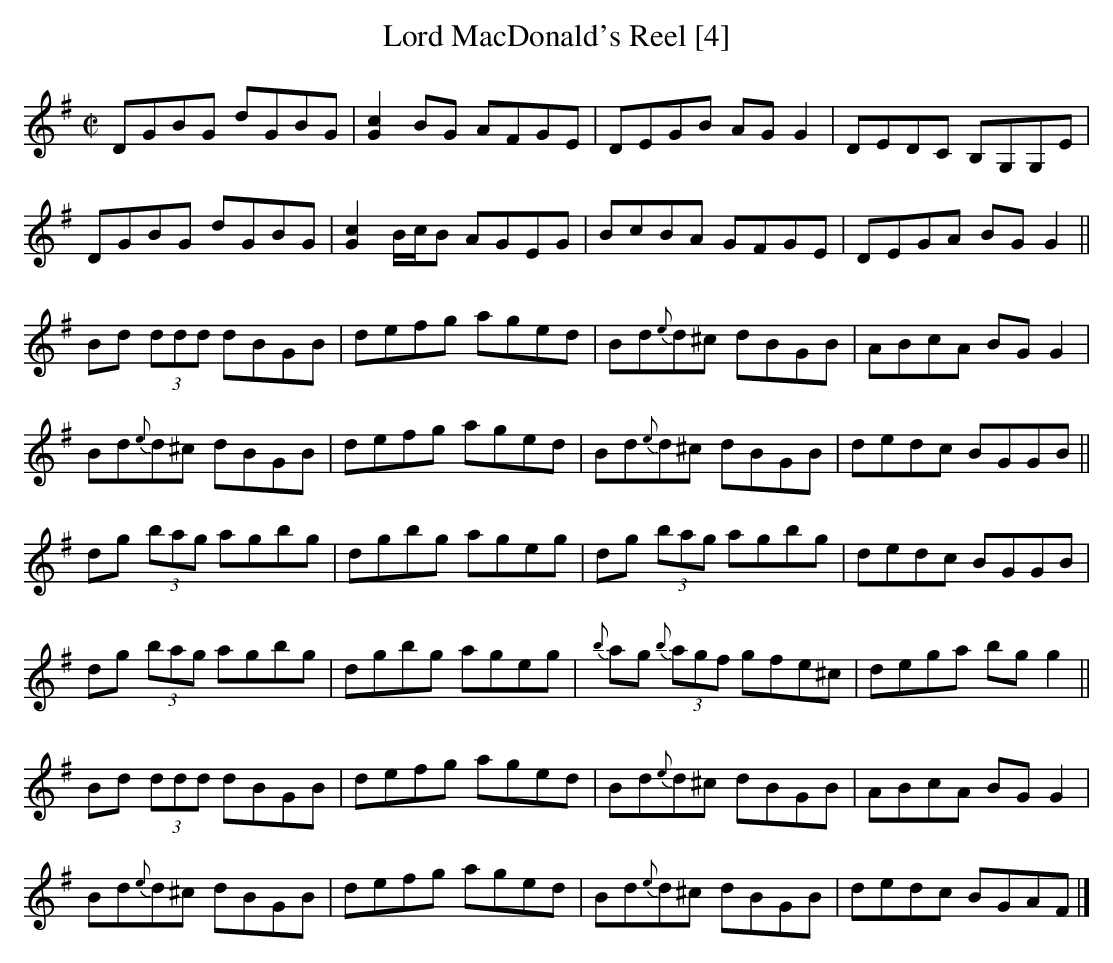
X:1
T:Lord MacDonald's Reel [4]
M:C|
L:1/8
K:G
DGBG dGBG|[G2c2]BG AFGE|DEGB AGG2|DEDC B,G,G,E|
DGBG dGBG|[G2c2] B/c/B AGEG|BcBA GFGE|DEGA BGG2||
Bd (3ddd dBGB|defg aged|Bd{e}d^c dBGB|ABcA BGG2|
Bd{e}d^c dBGB|defg aged|Bd{e}d^c dBGB|dedc BGGB||
dg (3bag agbg|dgbg ageg|dg (3bag agbg|dedc BGGB|
dg (3bag agbg|dgbg ageg|{b}ag {b}(3agf gfe^c|dega bgg2||
Bd (3ddd dBGB|defg aged|Bd{e}d^c dBGB|ABcA BGG2|
Bd{e}d^c dBGB|defg aged|Bd{e}d^c dBGB|dedc BGAF|]
